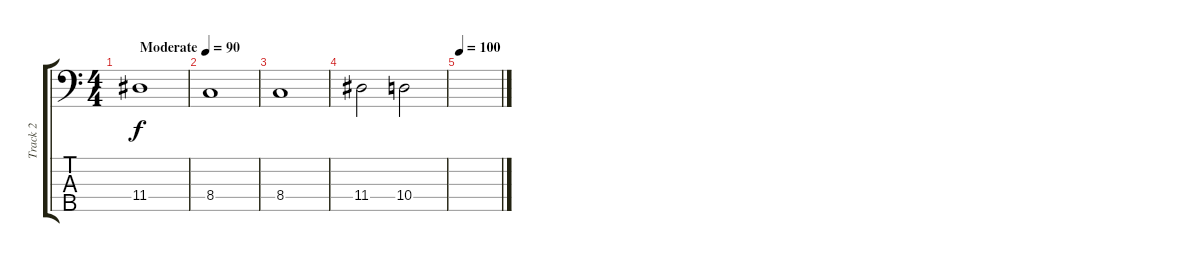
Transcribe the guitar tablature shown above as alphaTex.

\track ("Track 2" "Track 2") {instrument electricbasspick}
\staff {score tabs}
\tuning (G2 D2 A1 E1 B0) {hide}
\ts (4 4)
\tempo (90 "Moderate")
\tempo 110
\tempo (90 "Moderate")
\clef f4
\ks c
11.4.1{dy f instrument electricbasspick} |
8.4.1 |
8.4.1 |
11.4.2 10.4.2 |
\tempo 90
\tempo 100
